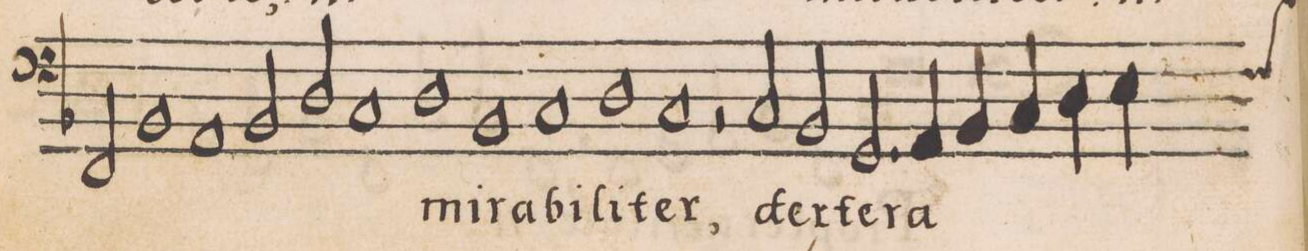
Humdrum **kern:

**kern	**text
*I"BASSVS	*
*clefF4	*
*k[b-]	*
*met(C)	*
*M2/1	*
2FF/	.
1BB-	-ra-
=30-	=30-
1AA	-bi-
2BB-/	.
2D/	-li-
=31-	=31-
1C	-ter
*	*Xij
1D	mi-
=32-	=32-
1BB-	-ra-
1C	-bi-
=33-	=33-
1D	-li-
1C	-ter,
=34-	=34-
2r	.
2C/	dex-
2BB-/	-te-
2.GG/	-ra
=35-	=35-
4AA/	.
4BB-/	.
4C/	.
4D\	.
*custos:F	*
4E\	.
2ryy	.
=36-	=36-
0ryy	.
=37-	=37-
0ryy	.
=38-	=38-
0ryy	.
=39-	=39-
0ryy	.
=40-	=40-
0ryy	.
=41-	=41-
0ryy	.
=42-	=42-
0ryy	.
=43-	=43-
0ryy	.
=44-	=44-
0ryy	.
=45-	=45-
0ryy	.
=46-	=46-
0ryy	.
=47-	=47-
0ryy	.
=48-	=48-
0ryy	.
=49-	=49-
0ryy	.
=50-	=50-
0ryy	.
=51-	=51-
0ryy	.
=52-	=52-
0ryy	.
=53-	=53-
0ryy	.
=54-	=54-
0ryy	.
=55-	=55-
0ryy	.
=56-	=56-
0ryy	.
=57-	=57-
0ryy	.
=58-	=58-
0ryy	.
=59-	=59-
0ryy	.
=60-	=60-
0ryy	.
=61-	=61-
0ryy	.
=62-	=62-
0ryy	.
=63-	=63-
0ryy	.
=64-	=64-
0ryy	.
=65-	=65-
0ryy	.
=66-	=66-
0ryy	.
=67-	=67-
0ryy	.
=68-	=68-
0ryy	.
=69-	=69-
0ryy	.
=70-	=70-
0ryy	.
=71-	=71-
0ryy	.
=72-	=72-
0ryy	.
=73-	=73-
0ryy	.
=74-	=74-
0ryy	.
=75-	=75-
0ryy	.
=76-	=76-
0ryy	.
=77-	=77-
0ryy	.
=78-	=78-
0ryy	.
=79-	=79-
0ryy	.
=80-	=80-
0ryy	.
=81-	=81-
0ryy	.
=82-	=82-
0ryy	.
=83-	=83-
0ryy	.
=84-	=84-
0ryy	.
=85-	=85-
0ryy	.
=86-	=86-
0ryy	.
=87-	=87-
0ryy	.
=88-	=88-
0ryy	.
=89-	=89-
0ryy	.
=90-	=90-
0ryy	.
=-	=-
*-	*-
